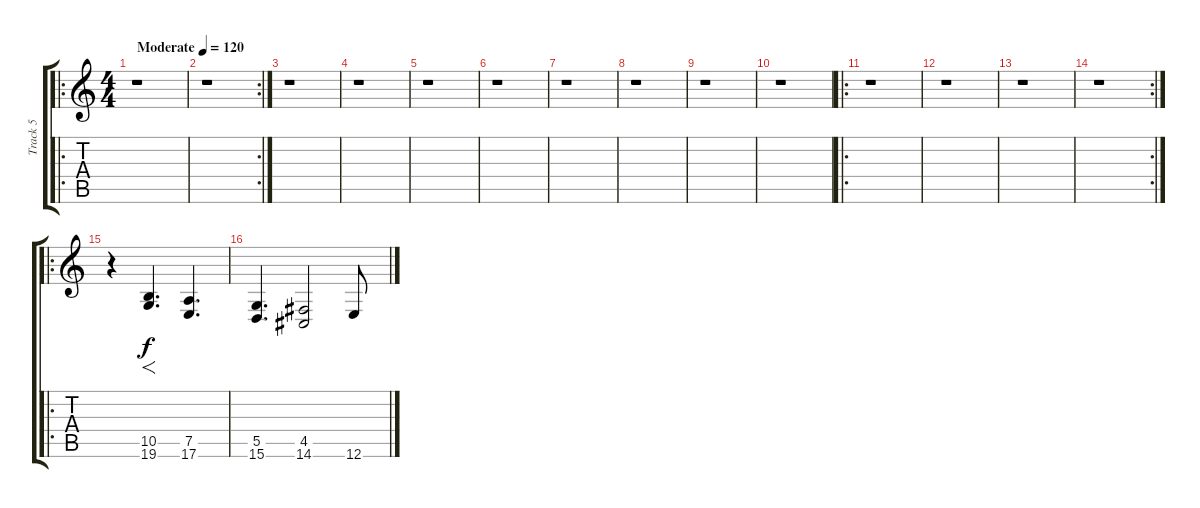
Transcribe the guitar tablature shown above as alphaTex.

\track ("Track 5" "Track 5") {instrument tremolostrings}
\staff {score tabs}
\tuning (E4 B3 G3 D3 A2 E2) {hide}
\ro
\ts (4 4)
\tempo (120 "Moderate")
\clef g2
\ks c
r.1{dy f instrument tremolostrings} |
\rc 2
r.1 |
r.1 |
r.1 |
r.1 |
r.1 |
r.1 |
r.1 |
r.1 |
r.1 |
\ro
r.1 |
r.1 |
r.1 |
\rc 2
r.1 |
\ro
r.4 (10.5 19.6).4{f d} (7.5 17.6).4{d} |
(5.5 15.6).4{d} (4.5 14.6).2 12.6.8
